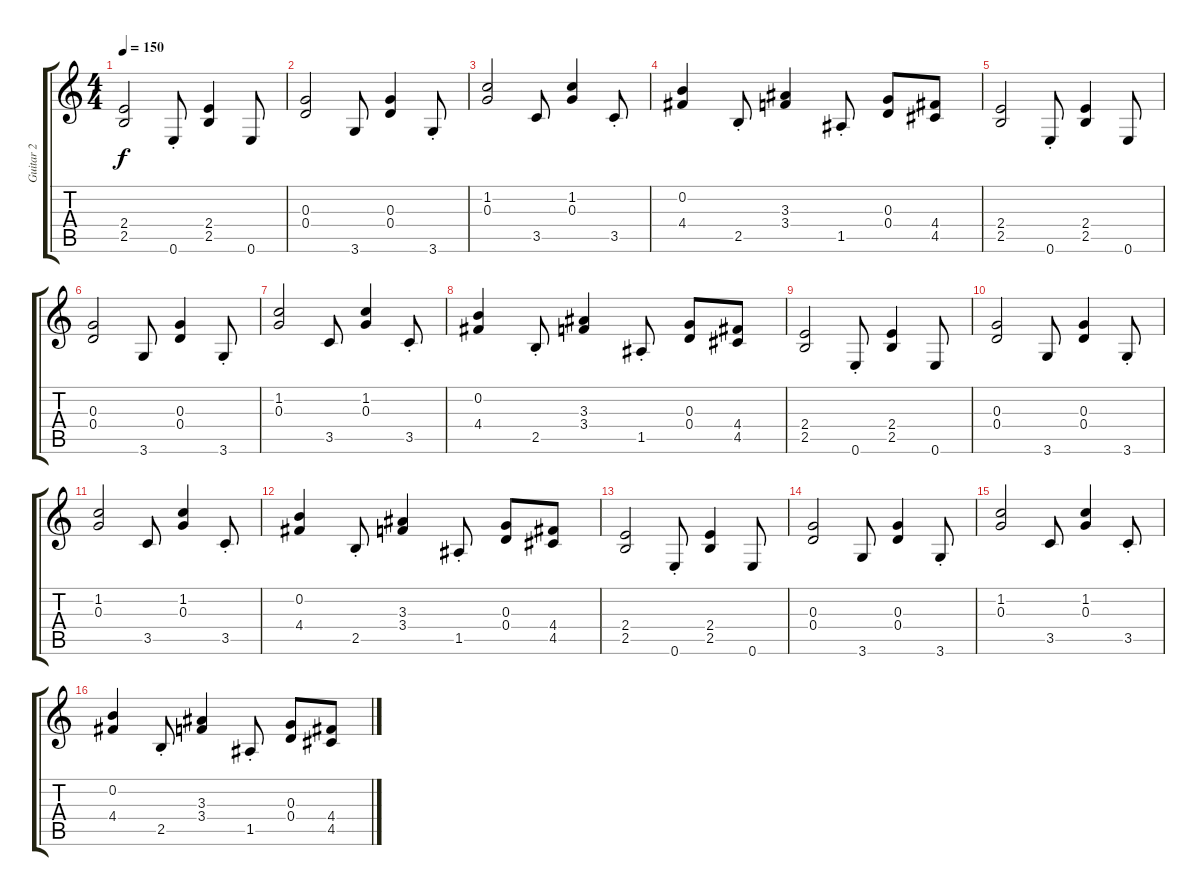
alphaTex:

\track ("Guitar 2" "Guitar 2") {instrument distortionguitar}
\staff {score tabs}
\tuning (E4 B3 G3 D3 A2 E2) {hide}
\ts (4 4)
\tempo 150
\clef g2
\ks c
(2.4 2.5).2{dy f} 0.6{st}.8 (2.4 2.5).4 0.6.8 |
(0.3 0.4).2 3.6.8 (0.3 0.4).4 3.6{st}.8 |
(1.2 0.3).2 3.5.8 (1.2 0.3).4 3.5{st}.8 |
(0.2 4.4).4 2.5{st}.8 (3.3 3.4).4 1.5{st}.8 (0.3 0.4).8 (4.4 4.5).8 |
(2.4 2.5).2 0.6{st}.8 (2.4 2.5).4 0.6.8 |
(0.3 0.4).2 3.6.8 (0.3 0.4).4 3.6{st}.8 |
(1.2 0.3).2 3.5.8 (1.2 0.3).4 3.5{st}.8 |
(0.2 4.4).4 2.5{st}.8 (3.3 3.4).4 1.5{st}.8 (0.3 0.4).8 (4.4 4.5).8 |
(2.4 2.5).2 0.6{st}.8 (2.4 2.5).4 0.6.8 |
(0.3 0.4).2 3.6.8 (0.3 0.4).4 3.6{st}.8 |
(1.2 0.3).2 3.5.8 (1.2 0.3).4 3.5{st}.8 |
(0.2 4.4).4 2.5{st}.8 (3.3 3.4).4 1.5{st}.8 (0.3 0.4).8 (4.4 4.5).8 |
(2.4 2.5).2 0.6{st}.8 (2.4 2.5).4 0.6.8 |
(0.3 0.4).2 3.6.8 (0.3 0.4).4 3.6{st}.8 |
(1.2 0.3).2 3.5.8 (1.2 0.3).4 3.5{st}.8 |
(0.2 4.4).4 2.5{st}.8 (3.3 3.4).4 1.5{st}.8 (0.3 0.4).8 (4.4 4.5).8
